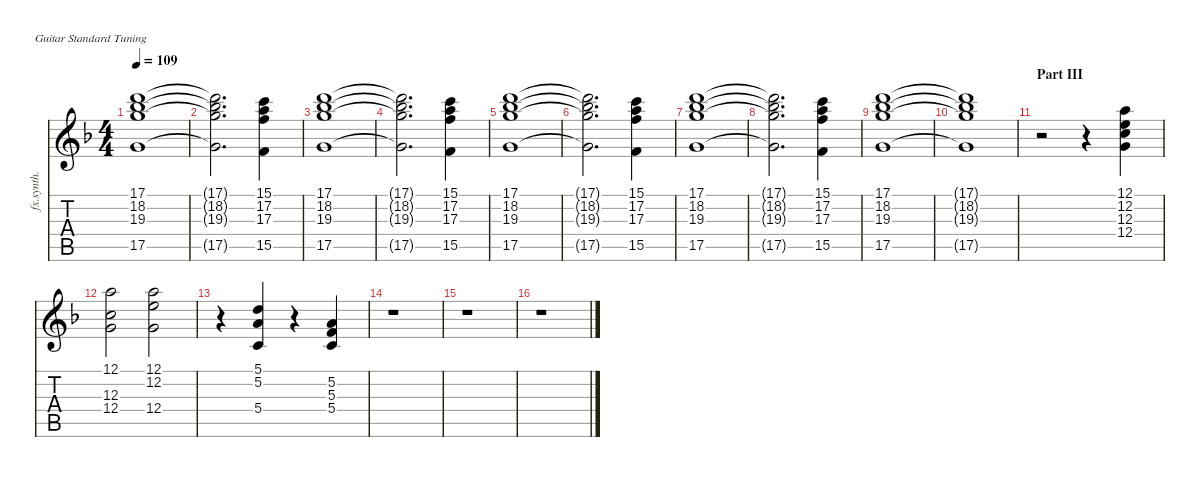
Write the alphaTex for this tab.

\defaultSystemsLayout 4
\hideDynamics
\bracketExtendMode nobrackets
\otherSystemsTrackNameOrientation horizontal
\track ("Train-Synth-Breathe-Break" "fx.synth.") {instrument helicopter}
\staff {score tabs}
\tuning (E4 B3 G3 D3 A2 E2)
\displaytranspose 5
\ts (4 4)
\tempo 109
\clef g2
\ks f
(17.1{acc forcenatural} 18.2{acc b} 19.3{acc forcenatural} 17.5{acc forcenatural}).1{dy mf} |
(17.1{t acc forcenatural} 18.2{t acc b} 19.3{t acc forcenatural} 17.5{t acc forcenatural}).2{d dy f} (15.1{acc forcenatural} 17.2{acc forcenatural} 17.3{acc forcenatural} 15.5{acc forcenatural}).4{dy mf} |
(17.1{acc forcenatural} 18.2{acc b} 19.3{acc forcenatural} 17.5{acc forcenatural}).1 |
(17.1{t acc forcenatural} 18.2{t acc b} 19.3{t acc forcenatural} 17.5{t acc forcenatural}).2{d dy f} (15.1{acc forcenatural} 17.2{acc forcenatural} 17.3{acc forcenatural} 15.5{acc forcenatural}).4{dy mf} |
(17.1{acc forcenatural} 18.2{acc b} 19.3{acc forcenatural} 17.5{acc forcenatural}).1 |
(17.1{t acc forcenatural} 18.2{t acc b} 19.3{t acc forcenatural} 17.5{t acc forcenatural}).2{d dy f} (15.1{acc forcenatural} 17.2{acc forcenatural} 17.3{acc forcenatural} 15.5{acc forcenatural}).4{dy mf} |
(17.1{acc forcenatural} 18.2{acc b} 19.3{acc forcenatural} 17.5{acc forcenatural}).1 |
(17.1{t acc forcenatural} 18.2{t acc b} 19.3{t acc forcenatural} 17.5{t acc forcenatural}).2{d dy f} (15.1{acc forcenatural} 17.2{acc forcenatural} 17.3{acc forcenatural} 15.5{acc forcenatural}).4{dy mf} |
(17.1{acc forcenatural} 18.2{acc b} 19.3{acc forcenatural} 17.5{acc forcenatural}).1 |
(17.1{t acc forcenatural} 18.2{t acc b} 19.3{t acc forcenatural} 17.5{t acc forcenatural}).1{dy f} |
\section ("" "Part III")
r.2{instrument breathnoise} r.4 (12.1{acc forcenatural} 12.2{acc forcenatural} 12.3{acc forcenatural} 12.4{acc forcenatural}).4 |
(12.1{acc forcenatural} 12.3{acc forcenatural} 12.4{acc forcenatural}).2{instrument gunshot} (12.1{acc forcenatural} 12.2{acc forcenatural} 12.4{acc forcenatural}).2 |
r.4 (5.1{acc forcenatural} 5.2{acc forcenatural} 5.4{acc forcenatural}).4 r.4 (5.2{acc forcenatural} 5.3{acc forcenatural} 5.4{acc forcenatural}).4 |
r.1 |
r.1 |
r.1
